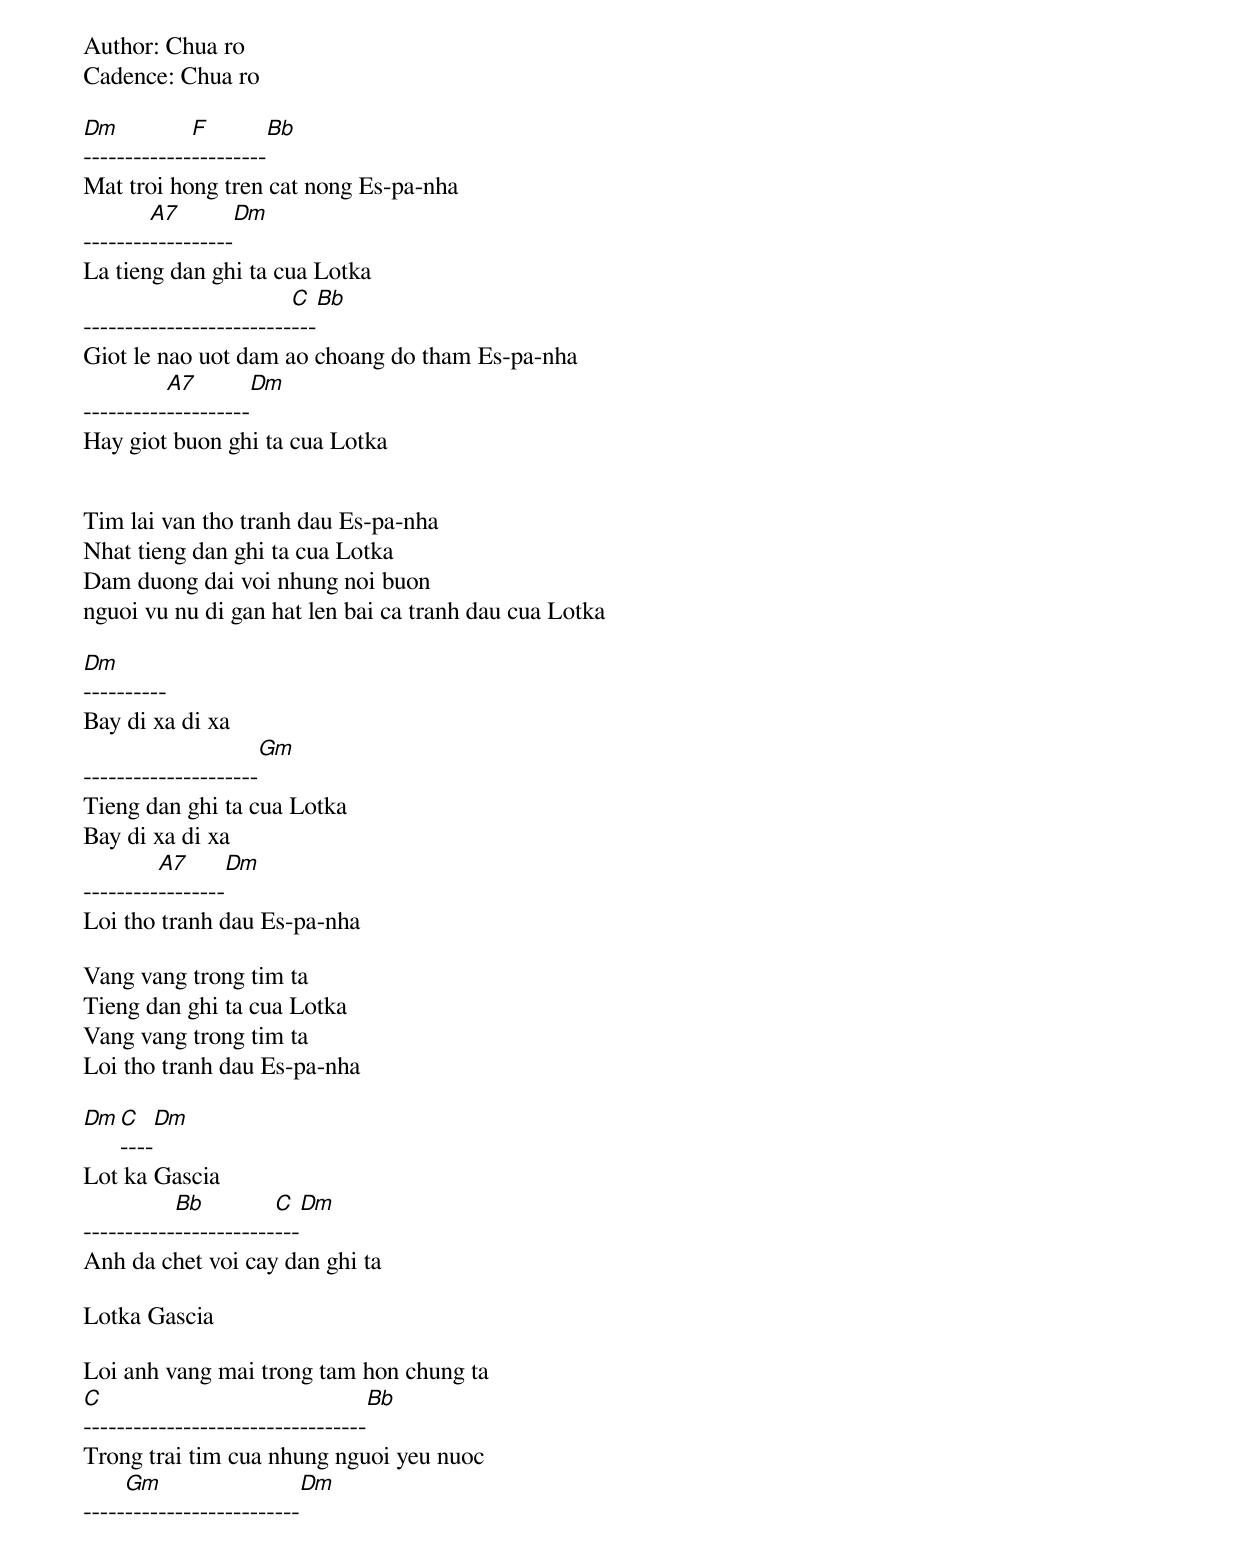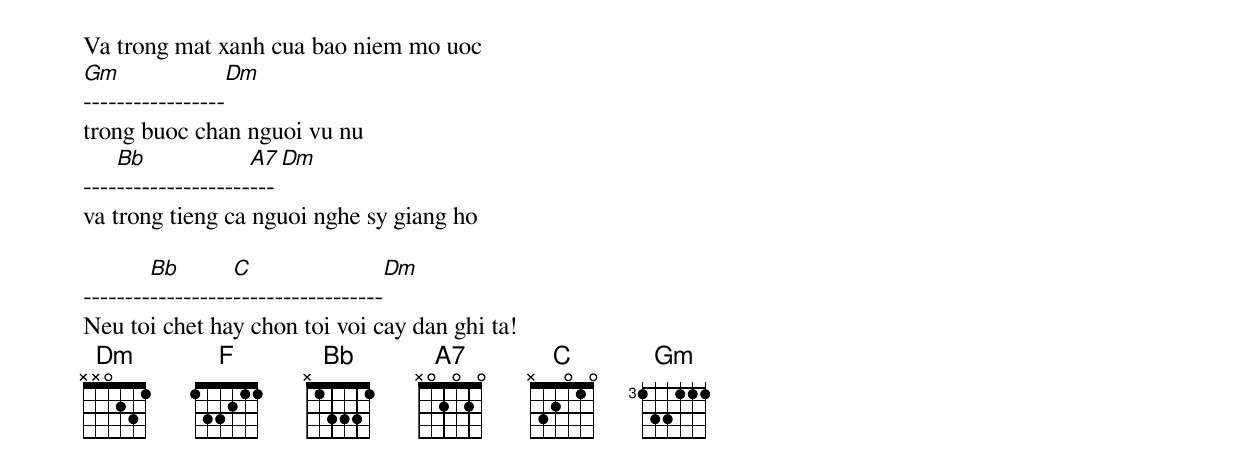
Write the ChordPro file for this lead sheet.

Author: Chua ro
Cadence: Chua ro

[Dm]-------------[F]---------[Bb]
Mat troi hong tren cat nong Es-pa-nha
--------[A7]----------[Dm]
La tieng dan ghi ta cua Lotka
-------------------------[C]---[Bb]
Giot le nao uot dam ao choang do tham Es-pa-nha
----------[A7]----------[Dm]
Hay giot buon ghi ta cua Lotka


Tim lai van tho tranh dau Es-pa-nha
Nhat tieng dan ghi ta cua Lotka
Dam duong dai voi nhung noi buon
nguoi vu nu di gan hat len bai ca tranh dau cua Lotka

[Dm]----------
Bay di xa di xa
---------------------[Gm]
Tieng dan ghi ta cua Lotka
Bay di xa di xa
---------[A7]--------[Dm]
Loi tho tranh dau Es-pa-nha

Vang vang trong tim ta
Tieng dan ghi ta cua Lotka
Vang vang trong tim ta
Loi tho tranh dau Es-pa-nha

[Dm][C]----[Dm]
Lot ka Gascia
-----------[Bb]------------[C]---[Dm]
Anh da chet voi cay dan ghi ta

Lotka Gascia

Loi anh vang mai trong tam hon chung ta
[C]----------------------------------[Bb]
Trong trai tim cua nhung nguoi yeu nuoc
-----[Gm]---------------------[Dm]
Va trong mat xanh cua bao niem mo uoc
[Gm]-----------------[Dm]
trong buoc chan nguoi vu nu
----[Bb]----------------[A7]---[Dm]
va trong tieng ca nguoi nghe sy giang ho

--------[Bb]----------[C]------------------[Dm]
Neu toi chet hay chon toi voi cay dan ghi ta!
